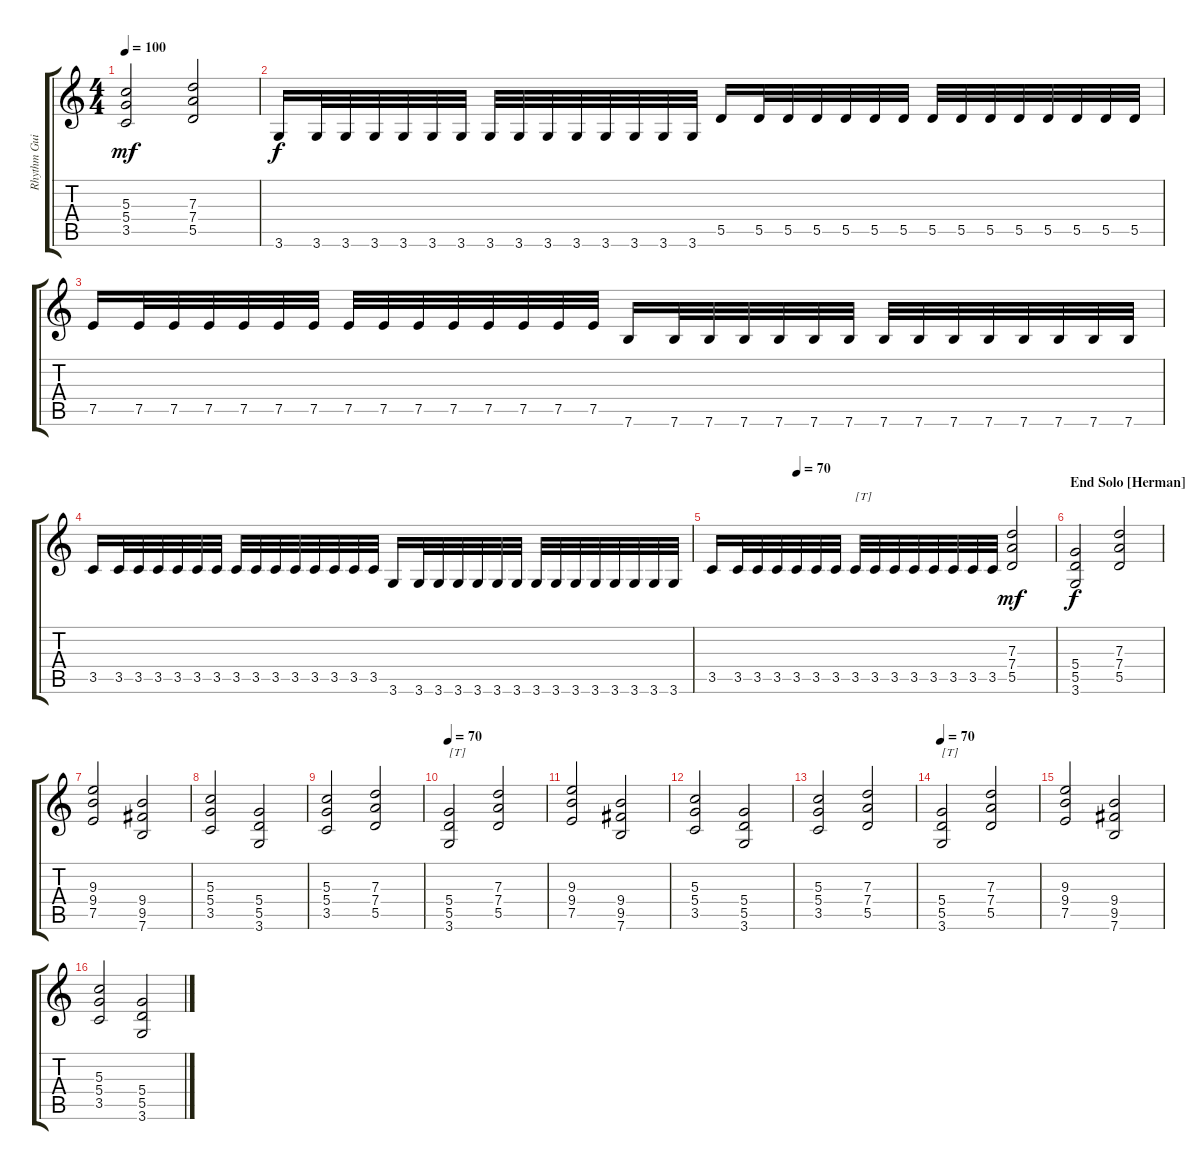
\track ("Rhythm Guitar 1" "Rhythm Gui") {instrument distortionguitar}
\staff {score tabs}
\tuning (E4 B3 G3 D3 A2 E2) {hide}
\ts (4 4)
\tempo 100
\clef g2
\ks c
(5.3 5.4 3.5).2{dy mf} (7.3 7.4 5.5).2 |
3.6.16{dy f} 3.6.32 3.6.32 3.6.32 3.6.32 3.6.32 3.6.32 3.6.32 3.6.32 3.6.32 3.6.32 3.6.32 3.6.32 3.6.32 3.6.32 5.5.16 5.5.32 5.5.32 5.5.32 5.5.32 5.5.32 5.5.32 5.5.32 5.5.32 5.5.32 5.5.32 5.5.32 5.5.32 5.5.32 5.5.32 |
7.5.16 7.5.32 7.5.32 7.5.32 7.5.32 7.5.32 7.5.32 7.5.32 7.5.32 7.5.32 7.5.32 7.5.32 7.5.32 7.5.32 7.5.32 7.6.16 7.6.32 7.6.32 7.6.32 7.6.32 7.6.32 7.6.32 7.6.32 7.6.32 7.6.32 7.6.32 7.6.32 7.6.32 7.6.32 7.6.32 |
3.5.16 3.5.32 3.5.32 3.5.32 3.5.32 3.5.32 3.5.32 3.5.32 3.5.32 3.5.32 3.5.32 3.5.32 3.5.32 3.5.32 3.5.32 3.6.16 3.6.32 3.6.32 3.6.32 3.6.32 3.6.32 3.6.32 3.6.32 3.6.32 3.6.32 3.6.32 3.6.32 3.6.32 3.6.32 3.6.32 |
\tempo (70 0.25)
3.5.16 3.5.32 3.5.32 3.5.32 3.5.32 3.5.32 3.5.32 3.5.32{txt "[T]"} 3.5.32 3.5.32 3.5.32 3.5.32 3.5.32 3.5.32 3.5.32 (7.3 7.4 5.5).2{dy mf} |
\section ("" "End Solo [Herman]")
(5.4 5.5 3.6).2{dy f} (7.3 7.4 5.5).2 |
(9.3 9.4 7.5).2 (9.4 9.5 7.6).2 |
(5.3 5.4 3.5).2 (5.4 5.5 3.6).2 |
(5.3 5.4 3.5).2 (7.3 7.4 5.5).2 |
\tempo 70
(5.4 5.5 3.6).2{txt "[T]"} (7.3 7.4 5.5).2 |
(9.3 9.4 7.5).2 (9.4 9.5 7.6).2 |
(5.3 5.4 3.5).2 (5.4 5.5 3.6).2 |
(5.3 5.4 3.5).2 (7.3 7.4 5.5).2 |
\section ("" "")
\tempo 70
(5.4 5.5 3.6).2{txt "[T]"} (7.3 7.4 5.5).2 |
(9.3 9.4 7.5).2 (9.4 9.5 7.6).2 |
(5.3 5.4 3.5).2 (5.4 5.5 3.6).2
